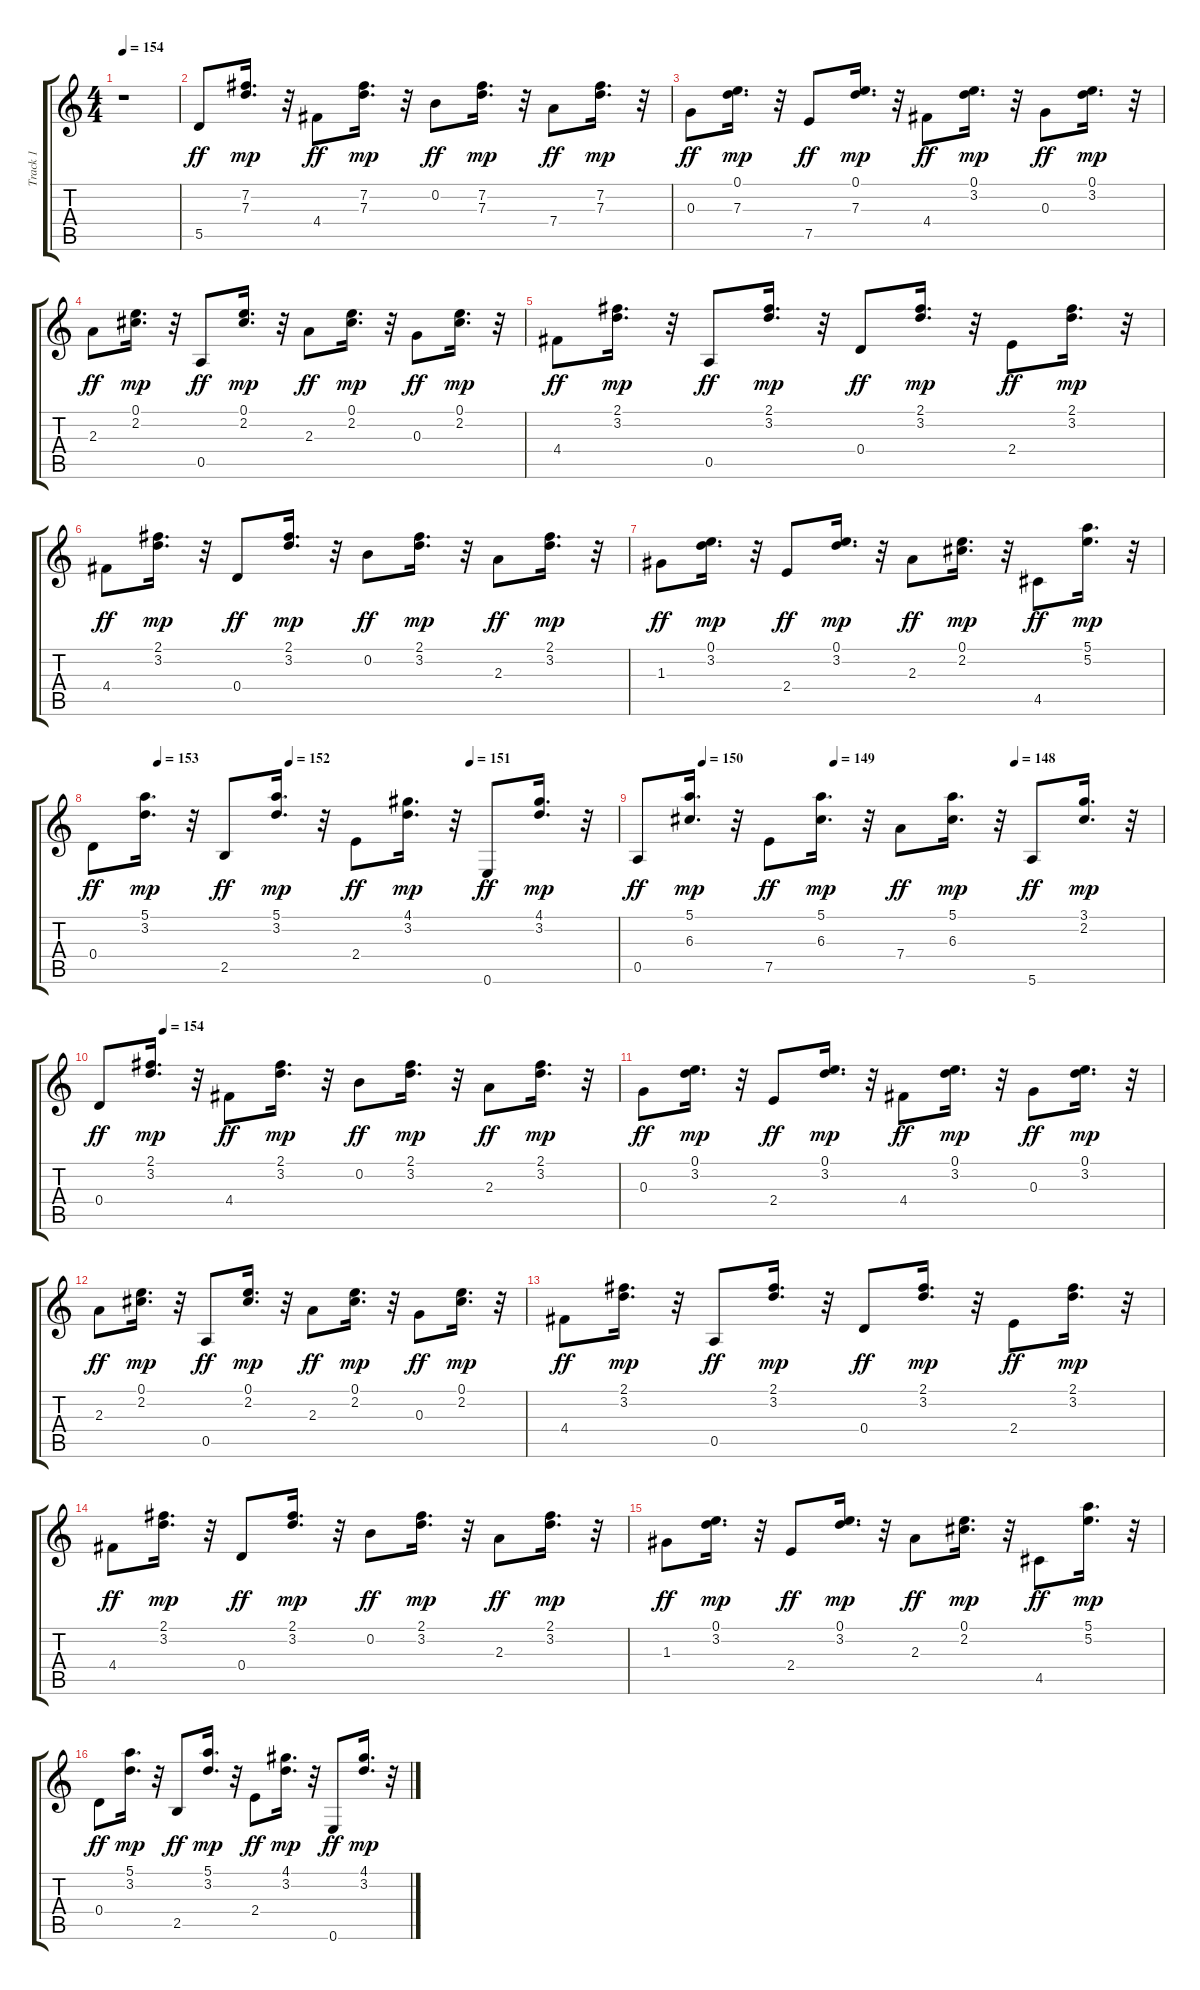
\track ("Track 1" "Track 1") {instrument acousticguitarnylon}
\staff {score tabs}
\tuning (E4 B3 G3 D3 A2 E2) {hide}
\ts (4 4)
\tempo 154
\clef g2
\ks c
r.1{dy ff instrument acousticguitarnylon} |
5.5.8 (7.2 7.3).16{d dy mp} r.32 4.4.8{dy ff} (7.2 7.3).16{d dy mp} r.32 0.2.8{dy ff} (7.2 7.3).16{d dy mp} r.32 7.4.8{dy ff} (7.2 7.3).16{d dy mp} r.32 |
0.3.8{dy ff} (0.1 7.3).16{d dy mp} r.32 7.5.8{dy ff} (0.1 7.3).16{d dy mp} r.32 4.4.8{dy ff} (0.1 3.2).16{d dy mp} r.32 0.3.8{dy ff} (0.1 3.2).16{d dy mp} r.32 |
2.3.8{dy ff} (0.1 2.2).16{d dy mp} r.32 0.5.8{dy ff} (0.1 2.2).16{d dy mp} r.32 2.3.8{dy ff} (0.1 2.2).16{d dy mp} r.32 0.3.8{dy ff} (0.1 2.2).16{d dy mp} r.32 |
4.4.8{dy ff} (2.1 3.2).16{d dy mp} r.32 0.5.8{dy ff} (2.1 3.2).16{d dy mp} r.32 0.4.8{dy ff} (2.1 3.2).16{d dy mp} r.32 2.4.8{dy ff} (2.1 3.2).16{d dy mp} r.32 |
4.4.8{dy ff} (2.1 3.2).16{d dy mp} r.32 0.4.8{dy ff} (2.1 3.2).16{d dy mp} r.32 0.2.8{dy ff} (2.1 3.2).16{d dy mp} r.32 2.3.8{dy ff} (2.1 3.2).16{d dy mp} r.32 |
1.3.8{dy ff} (0.1 3.2).16{d dy mp} r.32 2.4.8{dy ff} (0.1 3.2).16{d dy mp} r.32 2.3.8{dy ff} (0.1 2.2).16{d dy mp} r.32 4.5.8{dy ff} (5.1 5.2).16{d dy mp} r.32 |
\tempo (153 0.125)
\tempo (152 0.375)
\tempo (151 0.71875)
0.4.8{dy ff} (5.1 3.2).16{d dy mp} r.32 2.5.8{dy ff} (5.1 3.2).16{d dy mp} r.32 2.4.8{dy ff} (4.1 3.2).16{d dy mp} r.32 0.6.8{dy ff} (4.1 3.2).16{d dy mp} r.32 |
\tempo (150 0.125)
\tempo (149 0.375)
\tempo (148 0.71875)
0.5.8{dy ff} (5.1 6.3).16{d dy mp} r.32 7.5.8{dy ff} (5.1 6.3).16{d dy mp} r.32 7.4.8{dy ff} (5.1 6.3).16{d dy mp} r.32 5.6.8{dy ff} (3.1 2.2).16{d dy mp} r.32 |
\tempo (154 0.125)
0.4.8{dy ff} (2.1 3.2).16{d dy mp} r.32 4.4.8{dy ff} (2.1 3.2).16{d dy mp} r.32 0.2.8{dy ff} (2.1 3.2).16{d dy mp} r.32 2.3.8{dy ff} (2.1 3.2).16{d dy mp} r.32 |
0.3.8{dy ff} (0.1 3.2).16{d dy mp} r.32 2.4.8{dy ff} (0.1 3.2).16{d dy mp} r.32 4.4.8{dy ff} (0.1 3.2).16{d dy mp} r.32 0.3.8{dy ff} (0.1 3.2).16{d dy mp} r.32 |
2.3.8{dy ff} (0.1 2.2).16{d dy mp} r.32 0.5.8{dy ff} (0.1 2.2).16{d dy mp} r.32 2.3.8{dy ff} (0.1 2.2).16{d dy mp} r.32 0.3.8{dy ff} (0.1 2.2).16{d dy mp} r.32 |
4.4.8{dy ff} (2.1 3.2).16{d dy mp} r.32 0.5.8{dy ff} (2.1 3.2).16{d dy mp} r.32 0.4.8{dy ff} (2.1 3.2).16{d dy mp} r.32 2.4.8{dy ff} (2.1 3.2).16{d dy mp} r.32 |
4.4.8{dy ff} (2.1 3.2).16{d dy mp} r.32 0.4.8{dy ff} (2.1 3.2).16{d dy mp} r.32 0.2.8{dy ff} (2.1 3.2).16{d dy mp} r.32 2.3.8{dy ff} (2.1 3.2).16{d dy mp} r.32 |
1.3.8{dy ff} (0.1 3.2).16{d dy mp} r.32 2.4.8{dy ff} (0.1 3.2).16{d dy mp} r.32 2.3.8{dy ff} (0.1 2.2).16{d dy mp} r.32 4.5.8{dy ff} (5.1 5.2).16{d dy mp} r.32 |
0.4.8{dy ff} (5.1 3.2).16{d dy mp} r.32 2.5.8{dy ff} (5.1 3.2).16{d dy mp} r.32 2.4.8{dy ff} (4.1 3.2).16{d dy mp} r.32 0.6.8{dy ff} (4.1 3.2).16{d dy mp} r.32
